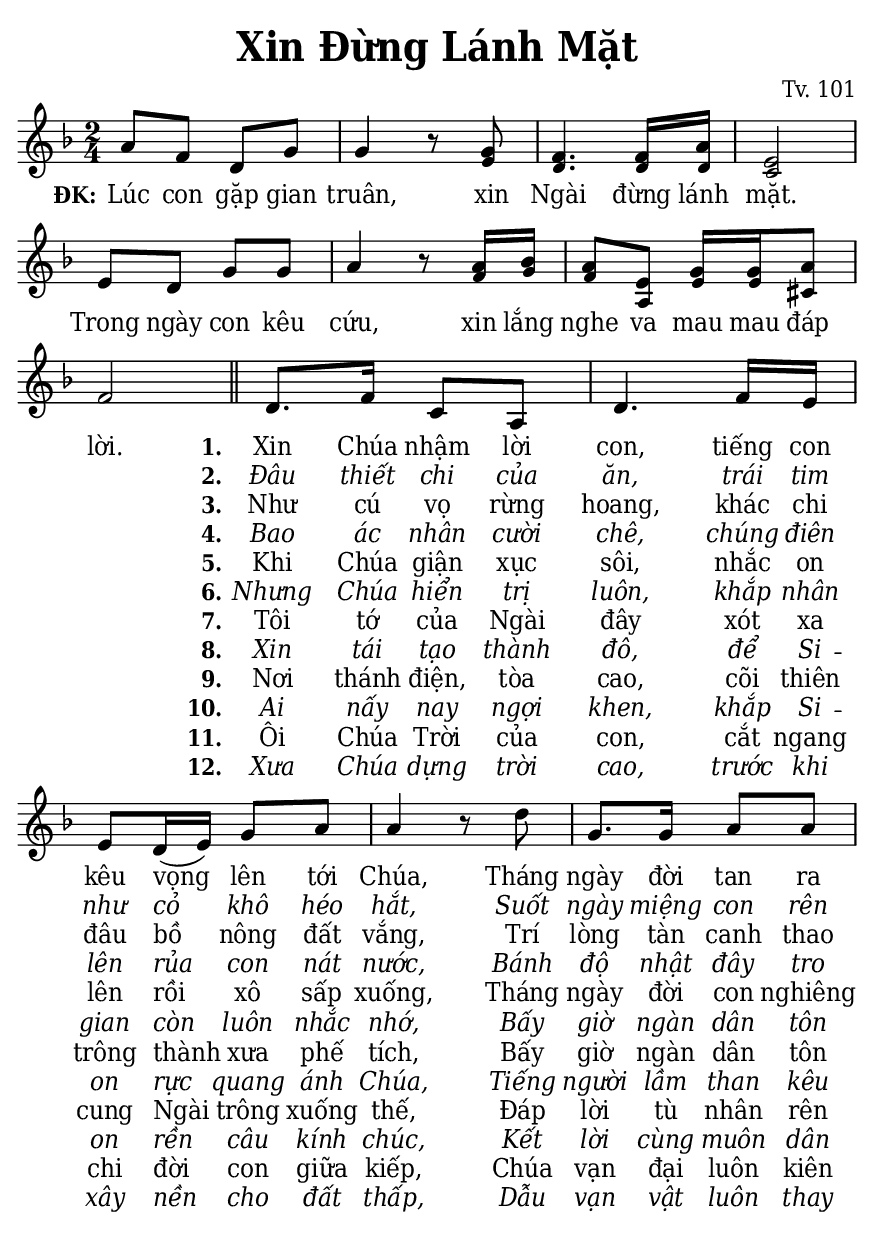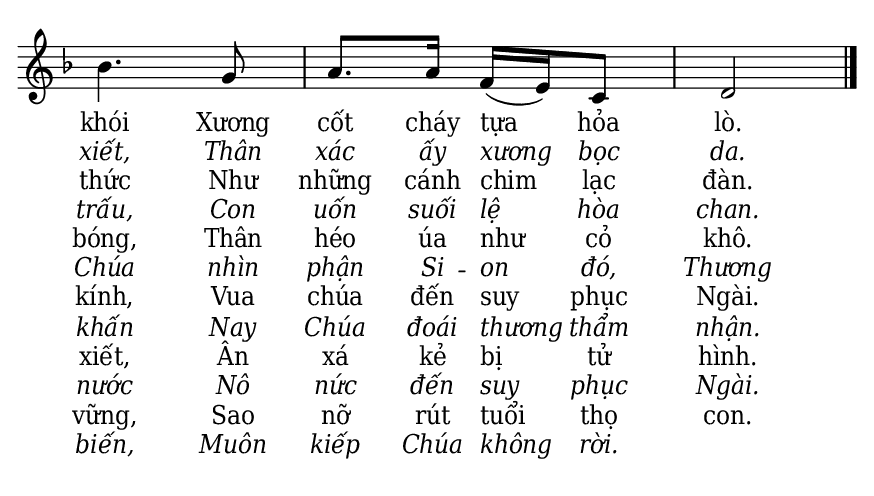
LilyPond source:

% Cài đặt chung\
\version "2.22.1"
\include "english.ly"

\header {
  title = \markup { \fontsize #1 "Xin Đừng Lánh Mặt" }
  composer = "Tv. 101"
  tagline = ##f
}

% Nhạc phiên khúc
nhacPhienKhucSop = \relative c'' {
  \autoPageBreaksOff
  a8 f d g |
  g4 r8 g |
  f4. f16 a |
  e2 |
  e8 d g g |
  a4 r8 a16 bf |
  a8 e g16 g a8 |
  f2 \bar "||"
  
  d8. f16 c8 a |
  d4. f16 e |
  e8 d16 (e) g8 a |
  a4 r8 d |
  g,8. g16 a8 a |
  
  \pageBreak
  
  bf4. g8 |
  a8. a16 f (e) c8 |
  d2 \bar "|."
}

nhacPhienKhucAlto = \relative c'' {
  a8 f d g |
  g4 r8 e |
  d4. d16 d |
  c2 |
  e8 d g g |
  a4 r8 f16 g |
  f8 a, e'16 e cs8 |
  f2
}

% Lời phiên khúc
loiPhienKhucSop = \lyrics {
  \set stanza = "ĐK:"
  Lúc con gặp gian truân,
  xin Ngài đừng lánh mặt.
  Trong ngày con kêu cứu,
  xin lắng nghe va mau mau đáp lời.
  <<
    {
      \set stanza = "1."
      Xin Chúa nhậm lời con,
      tiếng con kêu vọng lên tới Chúa,
      Tháng ngày đời tan ra khói
      Xương cốt cháy tựa hỏa lò.
    }
    \new Lyrics {
	    \set associatedVoice = "beSop"
	    \set stanza = "2."
      \override Lyrics.LyricText.font-shape = #'italic
	    Đâu thiết chi của ăn,
	    trái tim như cỏ khô héo hắt,
	    Suốt ngày miệng con rên xiết,
	    Thân xác ấy xương bọc da.
    }
    \new Lyrics {
	    \set associatedVoice = "beSop"
	    \set stanza = "3."
	    Như cú vọ rừng hoang,
	    khác chi đâu bồ nông đất vắng,
	    Trí lòng tàn canh thao thức
	    Như những cánh chim lạc đàn.
    }
    \new Lyrics {
	    \set associatedVoice = "beSop"
	    \set stanza = "4."
      \override Lyrics.LyricText.font-shape = #'italic
	    Bao ác nhân cười chê,
	    chúng điên lên rủa con nát nước,
	    Bánh độ nhật đây tro trấu,
	    Con uốn suối lệ hòa chan.
    }
    \new Lyrics {
	    \set associatedVoice = "beSop"
	    \set stanza = "5."
	    Khi Chúa giận xục sôi,
	    nhắc on lên rồi xô sấp xuống,
	    Tháng ngày đời con nghiêng bóng,
	    Thân héo úa như cỏ khô.
    }
    \new Lyrics {
	    \set associatedVoice = "beSop"
	    \set stanza = "6."
      \override Lyrics.LyricText.font-shape = #'italic
	    Nhưng Chúa hiển trị luôn,
	    khắp nhân gian còn luôn nhắc nhớ,
	    Bấy giờ ngàn dân tôn Chúa nhìn phận Si -- on đó,
	    Thương xót đứng lên độ trì.
    }
    \new Lyrics {
	    \set associatedVoice = "beSop"
	    \set stanza = "7."
	    Tôi tớ của Ngài đây
	    xót xa trông thành xưa phế tích,
	    Bấy giờ ngàn dân tôn kính,
	    Vua chúa đến suy phục Ngài.
    }
    \new Lyrics {
	    \set associatedVoice = "beSop"
	    \set stanza = "8."
      \override Lyrics.LyricText.font-shape = #'italic
	    Xin tái tạo thành đô,
	    để Si -- on rực quang ánh Chúa,
	    Tiếng người lầm than kêu khấn
	    Nay Chúa đoái thương thẩm nhận.
    }
    \new Lyrics {
	    \set associatedVoice = "beSop"
	    \set stanza = "9."
	    Nơi thánh điện, tòa cao,
	    cõi thiên cung Ngài trông xuống thế,
	    Đáp lời tù nhân rên xiết,
	    Ân xá kẻ bị tử hình.
    }
    \new Lyrics {
	    \set associatedVoice = "beSop"
	    \set stanza = "10."
      \override Lyrics.LyricText.font-shape = #'italic
	    Ai nấy nay ngợi khen,
	    khắp Si -- on rền câu kính chúc,
	    Kết lời cùng muôn dân nước
	    Nô nức đến suy phục Ngài.
    }
    \new Lyrics {
	    \set associatedVoice = "beSop"
	    \set stanza = "11."
	    Ôi Chúa Trời của con,
	    cắt ngang chi đời con giữa kiếp,
	    Chúa vạn đại luôn kiên vững,
	    Sao nỡ rút tuổi thọ con.
    }
    \new Lyrics {
	    \set associatedVoice = "beSop"
	    \set stanza = "12."
      \override Lyrics.LyricText.font-shape = #'italic
	    Xưa Chúa dựng trời cao,
	    trước khi xây nền cho đất thấp,
	    Dẫu vạn vật luôn thay biến,
	    Muôn kiếp Chúa không rời.
    }
  >>
}

% Dàn trang
\paper {
  #(set-paper-size "a5")
  top-margin = 3\mm
  bottom-margin = 3\mm
  left-margin = 3\mm
  right-margin = 3\mm
  indent = #0
  #(define fonts
	 (make-pango-font-tree "Deja Vu Serif Condensed"
	 		       "Deja Vu Serif Condensed"
			       "Deja Vu Serif Condensed"
			       (/ 20 20)))
  print-page-number = ##f
}

TongNhip = {
  \key f \major \time 2/4
  \set Timing.beamExceptions = #'()
  \set Timing.baseMoment = #(ly:make-moment 1/4)
}

% Đổi kích thước nốt cho bè phụ
notBePhu =
#(define-music-function (font-size music) (number? ly:music?)
   (for-some-music
     (lambda (m)
       (if (music-is-of-type? m 'rhythmic-event)
           (begin
             (set! (ly:music-property m 'tweaks)
                   (cons `(font-size . ,font-size)
                         (ly:music-property m 'tweaks)))
             #t)
           #f))
     music)
   music)

\score {
  \new ChoirStaff <<
    \new Staff \with {
        \consists "Merge_rests_engraver"
        printPartCombineTexts = ##f
      }
      <<
      \new Voice \TongNhip \partCombine 
        \nhacPhienKhucSop
        \notBePhu -1 { \nhacPhienKhucAlto }
      \new NullVoice = beSop \nhacPhienKhucSop
      \new Lyrics \lyricsto beSop \loiPhienKhucSop
      >>
  >>
  \layout {
    \override Lyrics.LyricSpace.minimum-distance = #0.6
    \override Score.BarNumber.break-visibility = ##(#f #f #f)
    \override Score.SpacingSpanner.uniform-stretching = ##t
  } 
}
